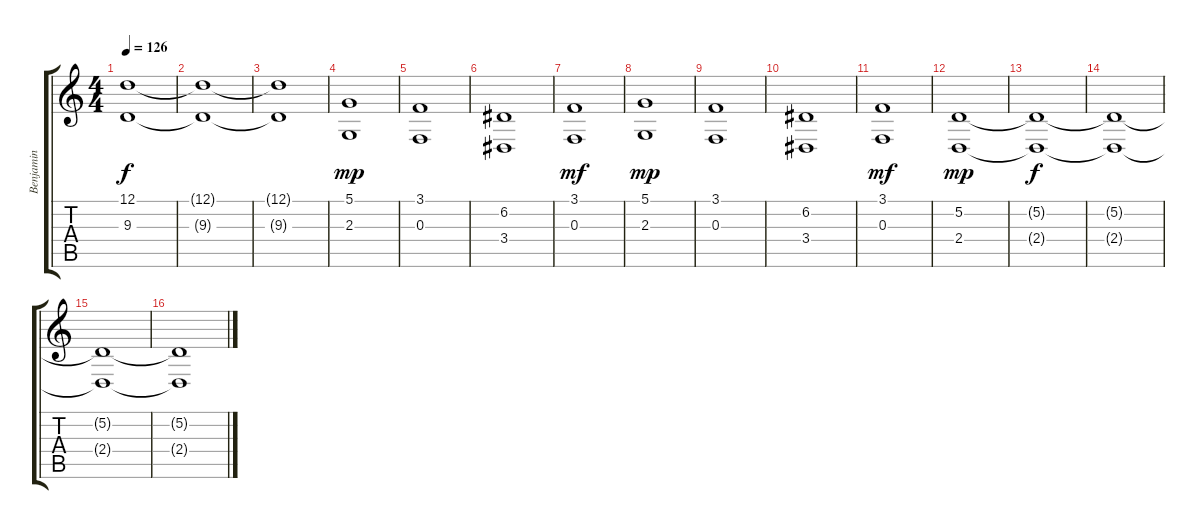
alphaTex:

\track ("Benjamin" "Benjamin") {instrument pad4choir}
\staff {score tabs}
\tuning (D4 A3 F3 C3 G2 D2) {hide}
\ts (4 4)
\tempo 126
\clef g2
\ks c
(12.1{t} 9.3{t}).1{dy f} |
(12.1{t} 9.3{t}).1 |
(12.1{t} 9.3{t}).1 |
(5.1 2.3).1{dy mp} |
(3.1 0.3).1 |
(6.2 3.4).1 |
(3.1 0.3).1{dy mf} |
(5.1 2.3).1{dy mp} |
(3.1 0.3).1 |
(6.2 3.4).1 |
(3.1 0.3).1{dy mf} |
(5.2 2.4).1{dy mp} |
(5.2{t} 2.4{t}).1{dy f} |
(5.2{t} 2.4{t}).1 |
(5.2{t} 2.4{t}).1 |
(5.2{t} 2.4{t}).1
